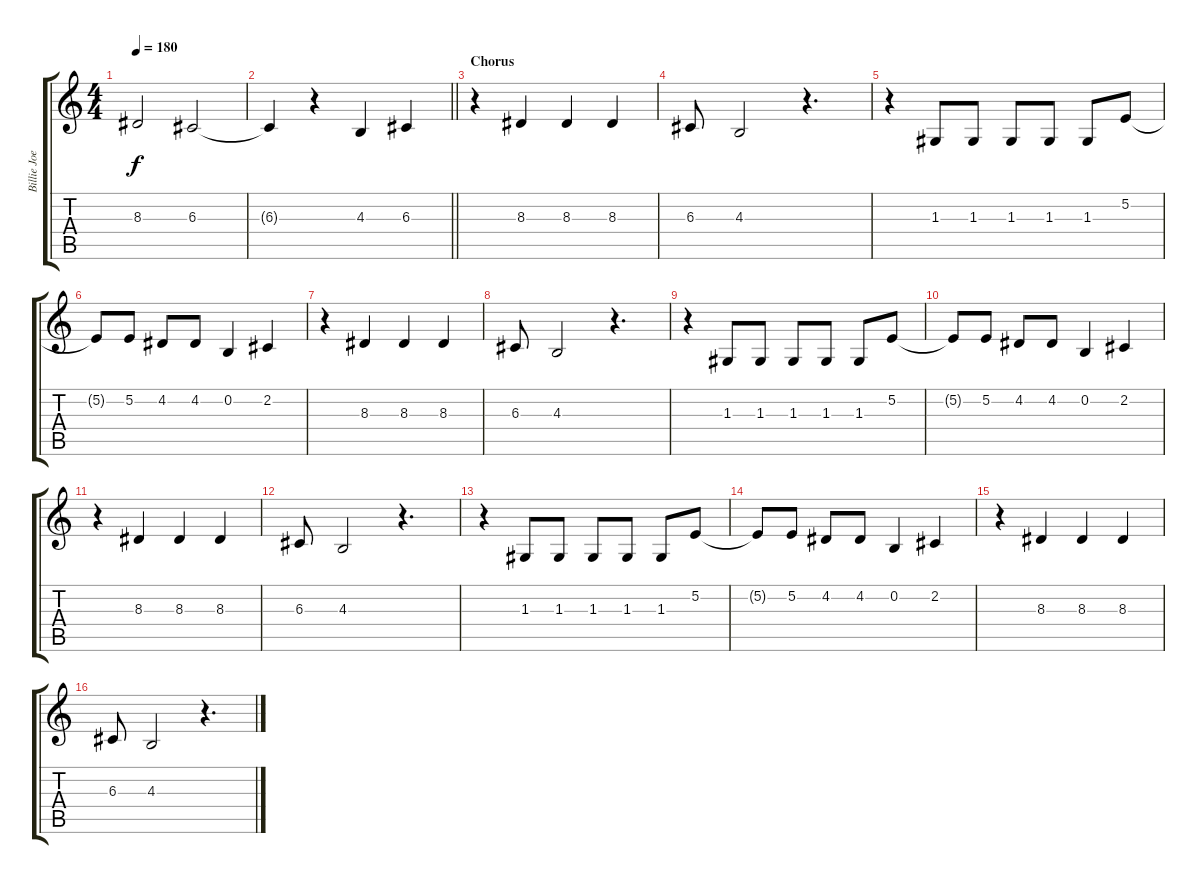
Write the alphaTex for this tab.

\track ("Billie Joe Armstrong (Vocals)" "Billie Joe") {instrument altosax}
\staff {score tabs}
\tuning (E4 B3 G3 D3 A2 E2) {hide}
\ts (4 4)
\tempo 180
\clef g2
\ks c
8.3.2{dy f} 6.3.2 |
\barLineRight lightlight
6.3{t}.4 r.4 4.3.4 6.3.4 |
\section ("" "Chorus")
r.4{balance 11} 8.3.4 8.3.4 8.3.4 |
6.3.8 4.3.2 r.4{d} |
r.4 1.3.8 1.3.8 1.3.8 1.3.8 1.3.8 5.2.8 |
5.2{t}.8 5.2.8 4.2.8 4.2.8 0.2.4 2.2.4 |
r.4 8.3.4 8.3.4 8.3.4 |
6.3.8 4.3.2 r.4{d} |
r.4 1.3.8 1.3.8 1.3.8 1.3.8 1.3.8 5.2.8 |
5.2{t}.8 5.2.8 4.2.8 4.2.8 0.2.4 2.2.4 |
r.4 8.3.4 8.3.4 8.3.4 |
6.3.8 4.3.2 r.4{d} |
r.4 1.3.8 1.3.8 1.3.8 1.3.8 1.3.8 5.2.8 |
5.2{t}.8 5.2.8 4.2.8 4.2.8 0.2.4 2.2.4 |
r.4 8.3.4 8.3.4 8.3.4 |
6.3.8 4.3.2 r.4{d}
